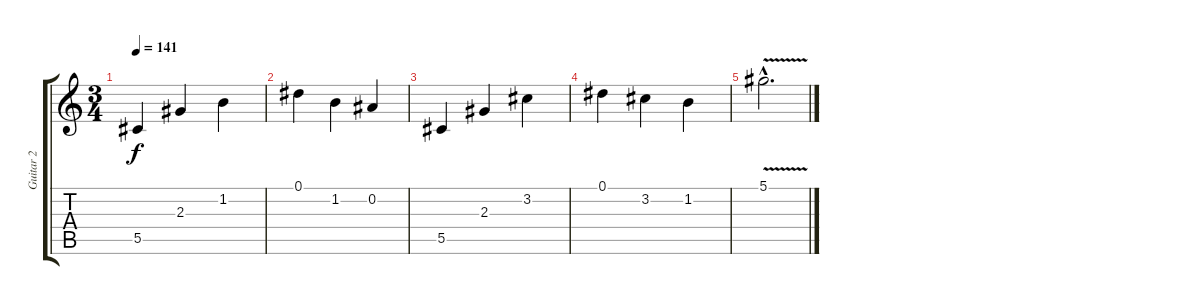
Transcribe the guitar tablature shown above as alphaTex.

\track ("Guitar 2" "Guitar 2") {instrument acousticguitarsteel}
\staff {score tabs}
\tuning (Eb4 Bb3 Gb3 Db3 Ab2 Eb2) {hide}
\ts (3 4)
\tempo 141
\clef g2
\ks c
5.5.4{dy f} 2.3.4 1.2.4 |
0.1.4 1.2.4 0.2.4 |
5.5.4 2.3.4 3.2.4 |
0.1.4 3.2.4 1.2.4 |
5.1{v hac}.2{d}
